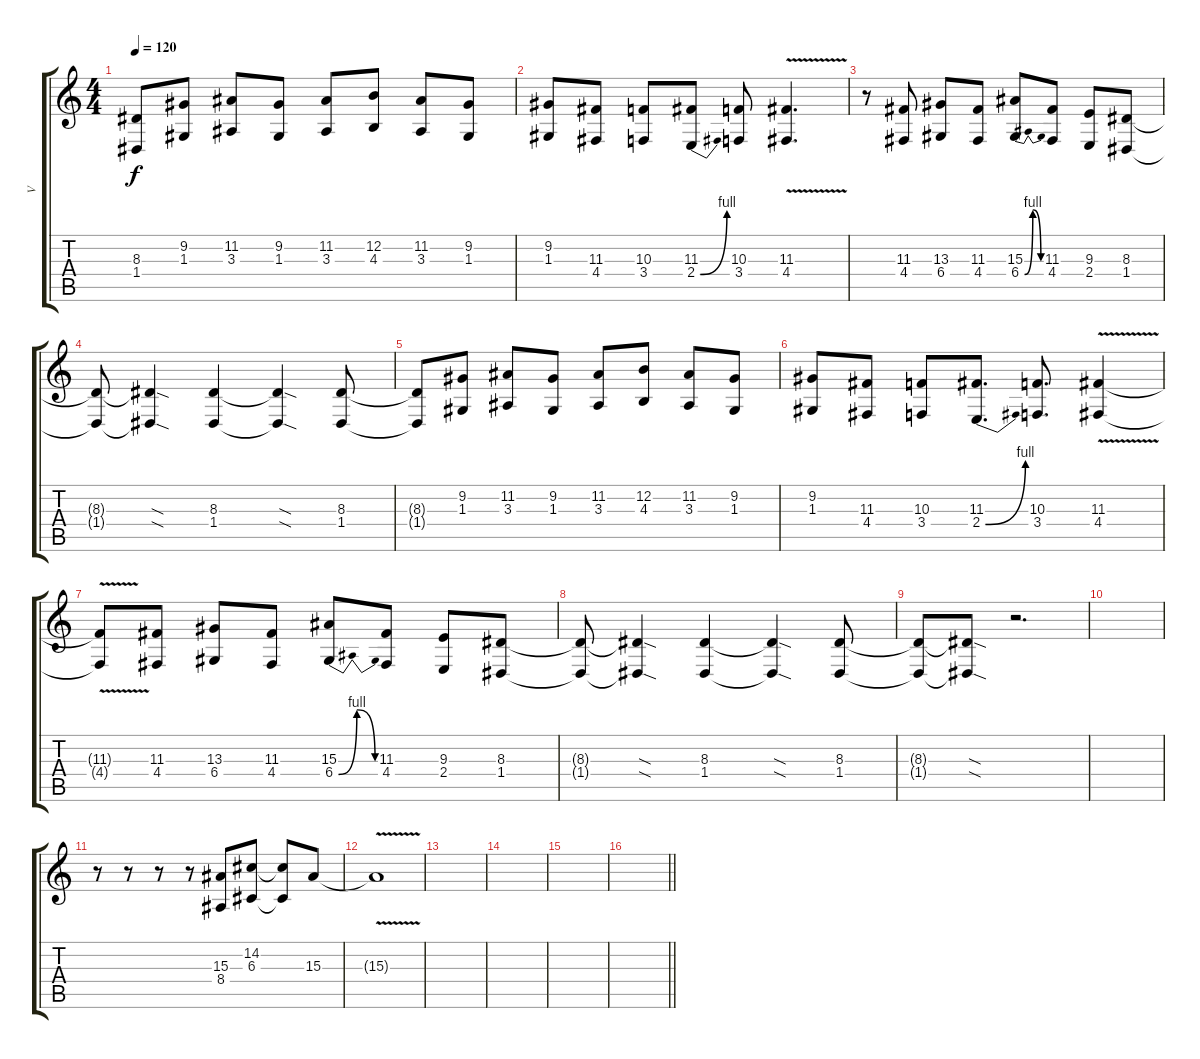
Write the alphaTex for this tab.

\track ("V" "V") {instrument sopranosax}
\staff {score tabs}
\tuning (E4 B3 G3 D3 A2 E2) {hide}
\ts (4 4)
\tempo 120
\clef g2
\ks c
(8.3{t} 1.4{t}).8{dy f} (9.2 1.3).8 (11.2 3.3).8 (9.2 1.3).8 (11.2 3.3).8 (12.2 4.3).8 (11.2 3.3).8 (9.2 1.3).8 |
(9.2 1.3).8 (11.3 4.4).8 (10.3 3.4).8 (11.3 2.4{be (bend 0 0 60 4)}).8 (10.3 3.4).8 (11.3{v} 4.4{v}).4{d} |
r.8 (11.3 4.4).8 (13.3 6.4).8 (11.3 4.4).8 (15.3 6.4{be (bendrelease 0 0 29 4 29 4 60 0)}).8 (11.3 4.4).8 (9.3 2.4).8 (8.3 1.4).8 |
(8.3{t} 1.4{t}).8 (8.3{sod t} 1.4{sod t}).4 (8.3 1.4).4 (8.3{sod t} 1.4{sod t}).4 (8.3 1.4).8 |
(8.3{t} 1.4{t}).8 (9.2 1.3).8 (11.2 3.3).8 (9.2 1.3).8 (11.2 3.3).8 (12.2 4.3).8 (11.2 3.3).8 (9.2 1.3).8 |
(9.2 1.3).8 (11.3 4.4).8 (10.3 3.4).8 (11.3 2.4{be (bend 0 0 60 4)}).8{d} (10.3 3.4).8{d} (11.3{v} 4.4{v}).4 |
(11.3{t} 4.4{t}).8 (11.3 4.4).8 (13.3 6.4).8 (11.3 4.4).8 (15.3 6.4{be (bendrelease 0 0 29 4 29 4 60 0)}).8 (11.3 4.4).8 (9.3 2.4).8 (8.3 1.4).8 |
(8.3{t} 1.4{t}).8 (8.3{sod t} 1.4{sod t}).4 (8.3 1.4).4 (8.3{sod t} 1.4{sod t}).4 (8.3 1.4).8 |
(8.3{t} 1.4{t}).8 (8.3{sod t} 1.4{sod t}).8 r.2{d} |
|
r.8 r.8 r.8 r.8 (15.3 8.4).8 (14.2 6.3).8 (14.2{t} 6.3{t}).8 15.3.8 |
15.3{v t}.1 |
|
|
|
\barLineRight lightlight
